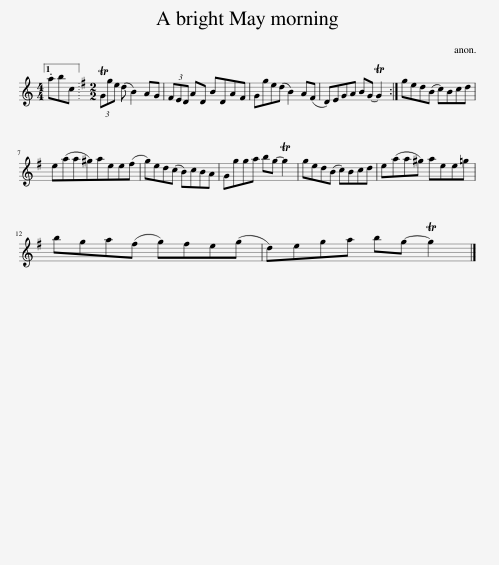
X:1
L:1/8
M:4/4
I:linebreak $
K:C
V:1 treble
V:1
 .abc ||[K:G][M:2/2] (3TGge (d B2) AG | (3FED AD BDAF | Gge(d B2) A(F | D)EGA BG- TG2 :| %5
 ged(B c)Bcd |$ e(aa^g)aee(f | g)ed(c B)cBA | Ggga bg- Tg2 | ged(B c)Bcd | %10
 e(aa^g) aee=g |$ bga(f g)fe(g | d)ega bg- Tg2 |] %13
